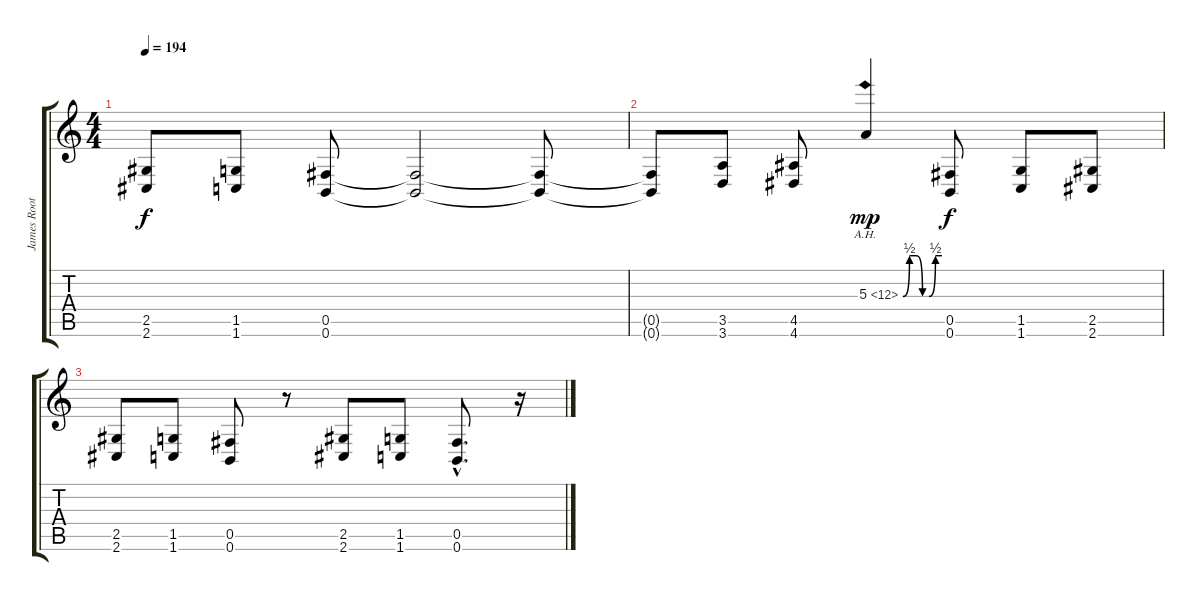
\track ("James Root" "James Root") {instrument overdrivenguitar}
\staff {score tabs}
\tuning (Db4 Ab3 E3 B2 Gb2 B1) {hide}
\ts (4 4)
\tempo 194
\clef g2
\ks c
(2.5 2.6).8{dy f} (1.5 1.6).8 (0.5 0.6).8 (0.5{t} 0.6{t}).2 (0.5{t} 0.6{t}).8 |
(0.5{t} 0.6{t}).8 (3.5 3.6).8 (4.5 4.6).8 5.3{be (custom 0 0 10 2 20 2 30 0 40 0 50 2 60 2) ah 7}.4{dy mp} (0.5 0.6).8{dy f} (1.5 1.6).8 (2.5 2.6).8 |
(2.5 2.6).8 (1.5 1.6).8 (0.5 0.6).8 r.8 (2.5 2.6).8 (1.5 1.6).8 (0.5{hac} 0.6{hac}).8{d} r.16
